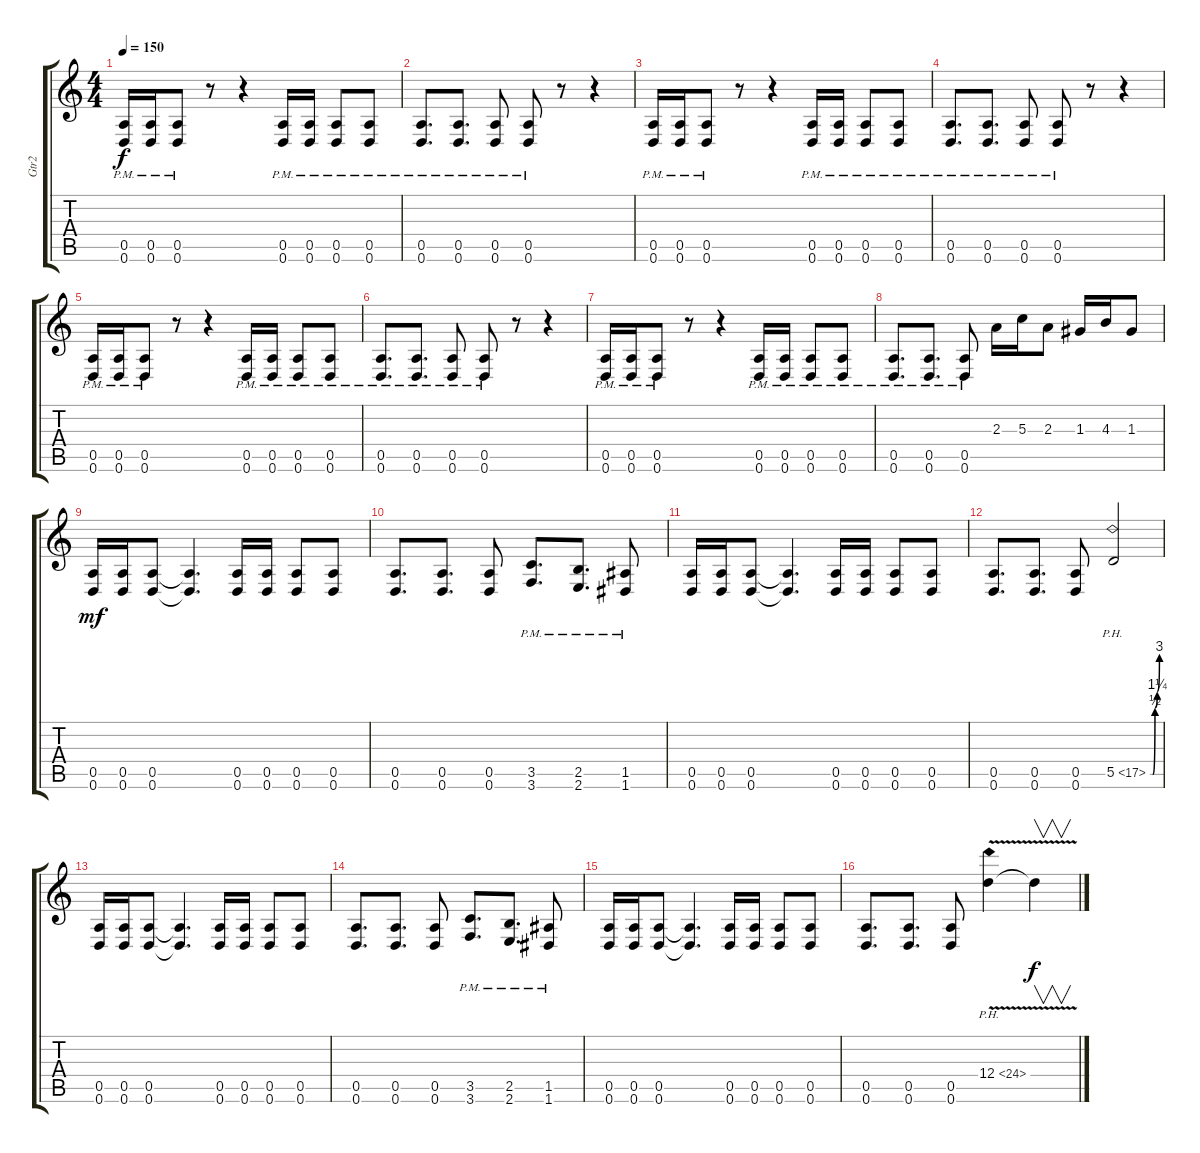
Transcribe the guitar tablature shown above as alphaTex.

\track ("Gtr2" "Gtr2") {instrument distortionguitar}
\staff {score tabs}
\tuning (E4 B3 G3 D3 A2 D2) {hide}
\ts (4 4)
\tempo 150
\clef g2
\ks c
(0.5{pm} 0.6{pm}).16{dy f} (0.5{pm} 0.6{pm}).16 (0.5{pm} 0.6{pm}).8 r.8 r.4 (0.5{pm} 0.6{pm}).16 (0.5{pm} 0.6{pm}).16 (0.5{pm} 0.6{pm}).8 (0.5{pm} 0.6{pm}).8 |
(0.5{pm} 0.6{pm}).8{d} (0.5{pm} 0.6{pm}).8{d} (0.5{pm} 0.6{pm}).8 (0.5{pm} 0.6{pm}).8 r.8 r.4 |
(0.5{pm} 0.6{pm}).16 (0.5{pm} 0.6{pm}).16 (0.5{pm} 0.6{pm}).8 r.8 r.4 (0.5{pm} 0.6{pm}).16 (0.5{pm} 0.6{pm}).16 (0.5{pm} 0.6{pm}).8 (0.5{pm} 0.6{pm}).8 |
(0.5{pm} 0.6{pm}).8{d} (0.5{pm} 0.6{pm}).8{d} (0.5{pm} 0.6{pm}).8 (0.5{pm} 0.6{pm}).8 r.8 r.4 |
(0.5{pm} 0.6{pm}).16 (0.5{pm} 0.6{pm}).16 (0.5{pm} 0.6{pm}).8 r.8 r.4 (0.5{pm} 0.6{pm}).16 (0.5{pm} 0.6{pm}).16 (0.5{pm} 0.6{pm}).8 (0.5{pm} 0.6{pm}).8 |
(0.5{pm} 0.6{pm}).8{d} (0.5{pm} 0.6{pm}).8{d} (0.5{pm} 0.6{pm}).8 (0.5{pm} 0.6{pm}).8 r.8 r.4 |
(0.5{pm} 0.6{pm}).16 (0.5{pm} 0.6{pm}).16 (0.5{pm} 0.6{pm}).8 r.8 r.4 (0.5{pm} 0.6{pm}).16 (0.5{pm} 0.6{pm}).16 (0.5{pm} 0.6{pm}).8 (0.5{pm} 0.6{pm}).8 |
(0.5{pm} 0.6{pm}).8{d} (0.5{pm} 0.6{pm}).8{d} (0.5{pm} 0.6{pm}).8 2.3.16 5.3.16 2.3.8 1.3.16 4.3.16 1.3.8 |
(0.5 0.6).16{dy mf} (0.5 0.6).16 (0.5 0.6).8 (0.5{t} 0.6{t}).4{d} (0.5 0.6).16 (0.5 0.6).16 (0.5 0.6).8 (0.5 0.6).8 |
(0.5 0.6).8{d} (0.5 0.6).8{d} (0.5 0.6).8 (3.5{pm} 3.6{pm}).8{d} (2.5{pm} 2.6{pm}).8{d} (1.5{pm} 1.6{pm}).8 |
(0.5 0.6).16 (0.5 0.6).16 (0.5 0.6).8 (0.5{t} 0.6{t}).4{d} (0.5 0.6).16 (0.5 0.6).16 (0.5 0.6).8 (0.5 0.6).8 |
(0.5 0.6).8{d} (0.5 0.6).8{d} (0.5 0.6).8 5.5{be (custom 0 0 15 0 30 2 45 5 60 12) ph 12}.2 |
(0.5 0.6).16 (0.5 0.6).16 (0.5 0.6).8 (0.5{t} 0.6{t}).4{d} (0.5 0.6).16 (0.5 0.6).16 (0.5 0.6).8 (0.5 0.6).8 |
(0.5 0.6).8{d} (0.5 0.6).8{d} (0.5 0.6).8 (3.5{pm} 3.6{pm}).8{d} (2.5{pm} 2.6{pm}).8{d} (1.5{pm} 1.6{pm}).8 |
(0.5 0.6).16 (0.5 0.6).16 (0.5 0.6).8 (0.5{t} 0.6{t}).4{d} (0.5 0.6).16 (0.5 0.6).16 (0.5 0.6).8 (0.5 0.6).8 |
(0.5 0.6).8{d} (0.5 0.6).8{d} (0.5 0.6).8 12.4{ph 12 v}.4 12.4{t}.4{v dy f}
